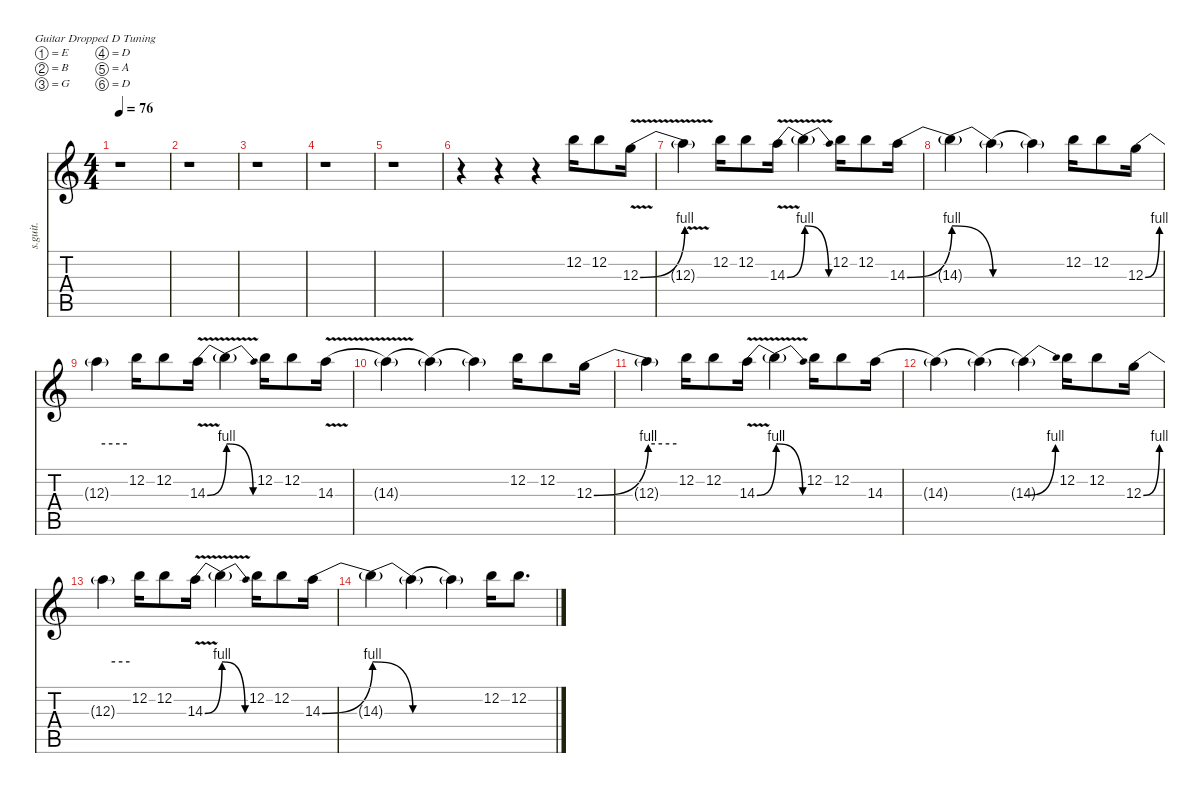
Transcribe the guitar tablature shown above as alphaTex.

\defaultSystemsLayout 4
\hideDynamics
\bracketExtendMode nobrackets
\otherSystemsTrackNameOrientation horizontal
\track ("Fill Guitar #4" "s.guit.") {instrument acousticguitarsteel}
\staff {score tabs}
\tuning (E4 B3 G3 D3 A2 D2)
\ts (4 4)
\tempo 76
\clef g2
\ks c
r.1{dy f beam Down} |
r.1{beam Down} |
r.1{beam Down} |
r.1{beam Down} |
r.1{beam Down} |
r.4{instrument overdrivenguitar beam Down} r.4{beam Down} r.4{beam Down} 12.2.16{dy mp beam Down} 12.2.8{beam Down} 12.3{be (bend 0 0 60 4) v}.16{dy f beam Down} |
12.3{v t}.4{beam Down} 12.2.16{dy mp beam Down} 12.2.8{beam Down} 14.3{be (bend 0 0 60 4) v}.16{beam Down} 14.3{be (release 0 4 60 0) t}.4{dy f beam Down} 12.2.16{dy mp beam Down} 12.2.8{beam Down} 14.3{be (bend 0 0 60 4)}.16{beam Down} |
14.3{be (release 0 4 60 0) t}.4{dy f beam Down} 14.3{be (hold 0 0 60 0) t}.4{beam Down} 14.3{be (hold 0 0 60 0) t}.4{beam Down} 12.2.16{dy mp beam Down} 12.2.8{beam Down} 12.3{be (bend 0 0 60 4)}.16{dy f beam Down} |
12.3{be (hold 0 4 60 4) t}.4{beam Down} 12.2.16{dy mp beam Down} 12.2.8{beam Down} 14.3{be (bend 0 0 60 4) v}.16{beam Down} 14.3{be (release 0 4 60 0) t}.4{dy f beam Down} 12.2.16{dy mp beam Down} 12.2.8{beam Down} 14.3{be (hold 0 0 60 0) v}.16{beam Down} |
14.3{be (hold 0 0 60 0) t}.4{dy f beam Down} 14.3{be (hold 0 0 60 0) t}.4{beam Down} 14.3{be (hold 0 0 60 0) t}.4{beam Down} 12.2.16{dy mp beam Down} 12.2.8{beam Down} 12.3{be (bend 0 0 60 4)}.16{dy f beam Down} |
12.3{be (hold 0 4 60 4) t}.4{beam Down} 12.2.16{dy mp beam Down} 12.2.8{beam Down} 14.3{be (bend 0 0 60 4) v}.16{beam Down} 14.3{be (release 0 4 60 0) t}.4{dy f beam Down} 12.2.16{dy mp beam Down} 12.2.8{beam Down} 14.3{be (hold 0 0 60 0)}.16{beam Down} |
14.3{be (hold 0 0 60 0) t}.4{dy f beam Down} 14.3{be (hold 0 0 60 0) t}.4{beam Down} 14.3{be (bend 0 0 60 4) t}.4{dy mf beam Down} 12.2.16{dy mp beam Down} 12.2.8{beam Down} 12.3{be (bend 0 0 60 4)}.16{dy f beam Down} |
12.3{be (hold 0 4 60 4) t}.4{beam Down} 12.2.16{dy mp beam Down} 12.2.8{beam Down} 14.3{be (bend 0 0 60 4) v}.16{beam Down} 14.3{be (release 0 4 60 0) t}.4{dy mf beam Down} 12.2.16{dy mp beam Down} 12.2.8{beam Down} 14.3{be (bend 0 0 60 4)}.16{beam Down} |
14.3{be (release 0 4 60 0) t}.4{dy f beam Down} 14.3{be (hold 0 0 60 0) t}.4{beam Down} 14.3{be (hold 0 0 60 0) t}.4{beam Down} 12.2.16{dy mp beam Down} 12.2.8{d beam Down}
